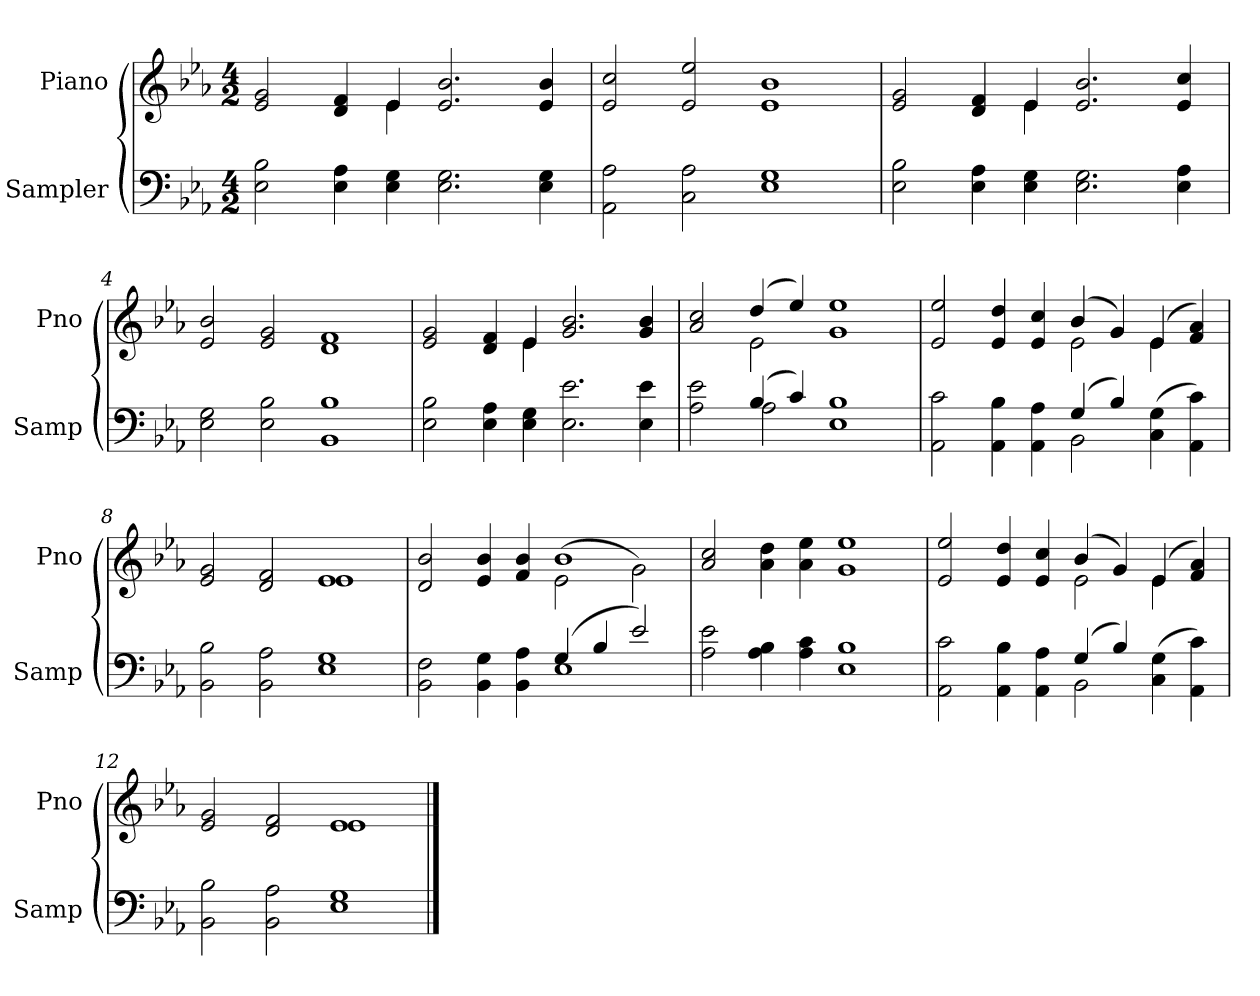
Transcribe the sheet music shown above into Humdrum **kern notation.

**kern	**kern
*part2	*part1
*staff2	*staff1
*I"Sampler	*I"Piano
*I'Samp	*I'Pno
*clefF4	*clefG2
*k[b-e-a-]	*k[b-e-a-]
*E-:	*E-:
*M4/2	*M4/2
=1	=1
*	*^
2E-\ 2B-\	2e-/ 2g/	2.ryy
4E-\ 4A-\	4d/ 4f/	.
4E-\ 4G\	4e-/	4e-
2.E-\ 2.G\	2.e-/ 2.b-/	1ryy
4E-\ 4G\	4e-/ 4b-/	.
*	*v	*v
=2	=2
2AA-\ 2A-\	2e-/ 2cc/
2C\ 2A-\	2e-/ 2ee-/
1E-\ 1G\	1e-/ 1b-/
=3	=3
*	*^
2E-\ 2B-\	2e-/ 2g/	2.ryy
4E-\ 4A-\	4d/ 4f/	.
4E-\ 4G\	4e-/	4e-
2.E-\ 2.G\	2.e-/ 2.b-/	1ryy
4E-\ 4A-\	4e-/ 4cc/	.
*	*v	*v
=4	=4
2E-\ 2G\	2e-/ 2b-/
2E-\ 2B-\	2e-/ 2g/
1BB-\ 1B-\	1d/ 1f/
=5	=5
*	*^
2E-\ 2B-\	2e-/ 2g/	2.ryy
4E-\ 4A-\	4d/ 4f/	.
4E-\ 4G\	4e-/	4e-
2.E-\ 2.e-\	2.g/ 2.b-/	1ryy
4E-\ 4e-\	4g/ 4b-/	.
=6	=6	=6
*^	*	*
2A-\ 2e-\	2ryy	2a-/ 2cc/	2ryy
(4B-/	2A-	(4dd/	2e-
4c/)	.	4ee-/)	.
1E-/ 1B-/	1ryy	1g/ 1ee-/	1ryy
=7	=7	=7	=7
2AA-\ 2c\	1ryy	2e-/ 2ee-/	1ryy
4AA-\ 4B-\	.	4e-/ 4dd/	.
4AA-\ 4A-\	.	4e-/ 4cc/	.
(4G/	2BB-	(4b-/	2e-
4B-/)	.	4g/)	.
(4C\ 4G\	2ryy	(4e-/	4e-
4AA-\ 4c\)	.	4f/ 4a-/)	4ryy
*v	*v	*	*
=8	=8	=8
2BB-\ 2B-\	2e-/ 2g/	1ryy
2BB-\ 2A-\	2d/ 2f/	.
1E-\ 1G\	1e-/	1e-
=9	=9	=9
*^	*	*
2BB-\ 2F\	1ryy	2d 2b-	1ryy
4BB-\ 4G\	.	4e- 4b-	.
4BB-\ 4A-\	.	4f/ 4b-/	.
(4G/	1E-	(2e-\	1b-
4B-/	.	.	.
2e-/)	.	2g\)	.
*v	*v	*	*
*	*v	*v
=10	=10
2A-\ 2e-\	2a-/ 2cc/
4A-\ 4B-\	4a-\ 4dd\
4A-\ 4c\	4a-\ 4ee-\
1E-\ 1B-\	1g\ 1ee-\
=11	=11
*^	*^
2AA-\ 2c\	1ryy	2e-/ 2ee-/	1ryy
4AA-\ 4B-\	.	4e-/ 4dd/	.
4AA-\ 4A-\	.	4e-/ 4cc/	.
(4G/	2BB-	(4b-/	2e-
4B-/)	.	4g/)	.
(4C\ 4G\	2ryy	(4e-/	4e-
4AA-\ 4c\)	.	4f/ 4a-/)	4ryy
*v	*v	*	*
=12	=12	=12
2BB-\ 2B-\	2e-/ 2g/	1ryy
2BB-\ 2A-\	2d/ 2f/	.
1E-\ 1G\	1e-/	1e-
*	*v	*v
==	==
*-	*-
